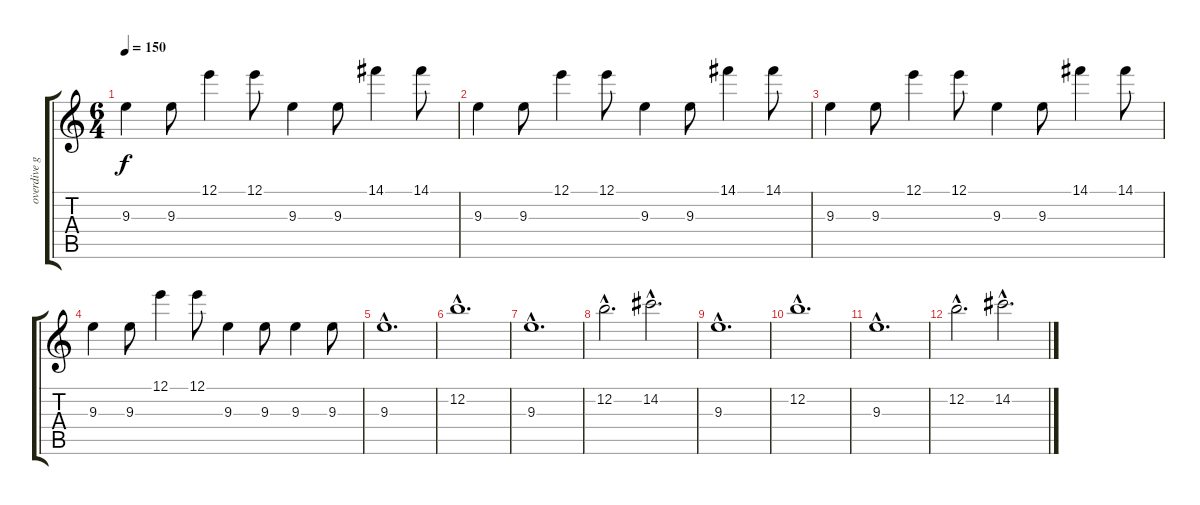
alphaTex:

\track ("overdive guitar 2" "overdive g") {instrument overdrivenguitar}
\staff {score tabs}
\tuning (E4 B3 G3 D3 A2 E2) {hide}
\ts (6 4)
\tempo 150
\clef g2
\ks c
9.3.4{dy f} 9.3.8 12.1.4 12.1.8 9.3.4 9.3.8 14.1.4 14.1.8 |
9.3.4 9.3.8 12.1.4 12.1.8 9.3.4 9.3.8 14.1.4 14.1.8 |
9.3.4 9.3.8 12.1.4 12.1.8 9.3.4 9.3.8 14.1.4 14.1.8 |
9.3.4 9.3.8 12.1.4 12.1.8 9.3.4 9.3.8 9.3.4 9.3.8 |
9.3{hac}.1{d} |
12.2{hac}.1{d} |
9.3{hac}.1{d} |
12.2{hac}.2{d} 14.2{hac}.2{d} |
9.3{hac}.1{d} |
12.2{hac}.1{d} |
9.3{hac}.1{d} |
12.2{hac}.2{d} 14.2{hac}.2{d}
